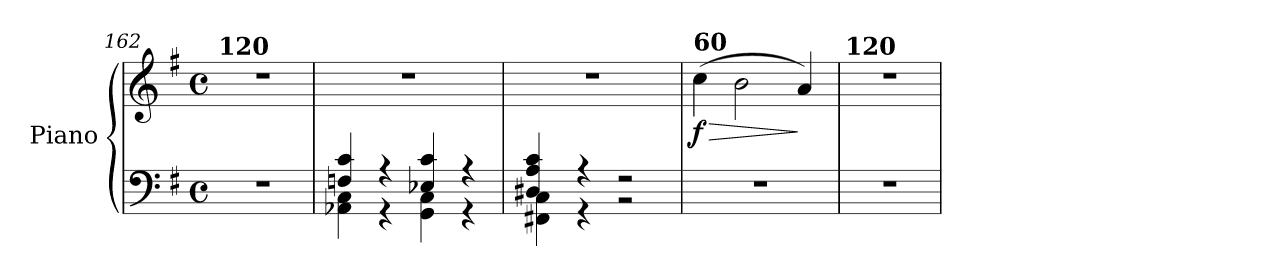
**kern	**kern	**dynam
*part1	*part1	*part1
*staff2	*staff1	*staff1/2
*I"Piano	*	*
*I'Pno.	*	*
*clefF4	*clefG2	*
*k[f#]	*k[f#]	*
*M4/4	*M4/4	*
*met(c)	*met(c)	*
=162	=162	=162
!	!LO:TX:a:B:t=120	!
1r	1r	.
=163	=163	=163
*^	*	*
4AA-X\ 4C\	4Fn/ 4c/	1r	.
4r	4r	.	.
4GG\ 4C\	4E-X/ 4c/	.	.
4r	4r	.	.
=164	=164	=164	=164
4FF#X\ 4C\	4D#X/ 4A/ 4c/	1r	.
4r	4r	.	.
2r	2r	.	.
=165	=165	=165	=165
!	!	!LO:TX:a:B:t=60	!
!	!	!	!LO:HP:b
!	!	!	!LO:DY:n=1:b
*v	*v	*	*
1r	(4cc\	> f
.	2b\	.
.	4a/)	]
!!LO:LB:g=z
=166	=166	=166
!	!LO:TX:a:B:t=120	!
1r	1r	.
=	=	=
*-	*-	*-
